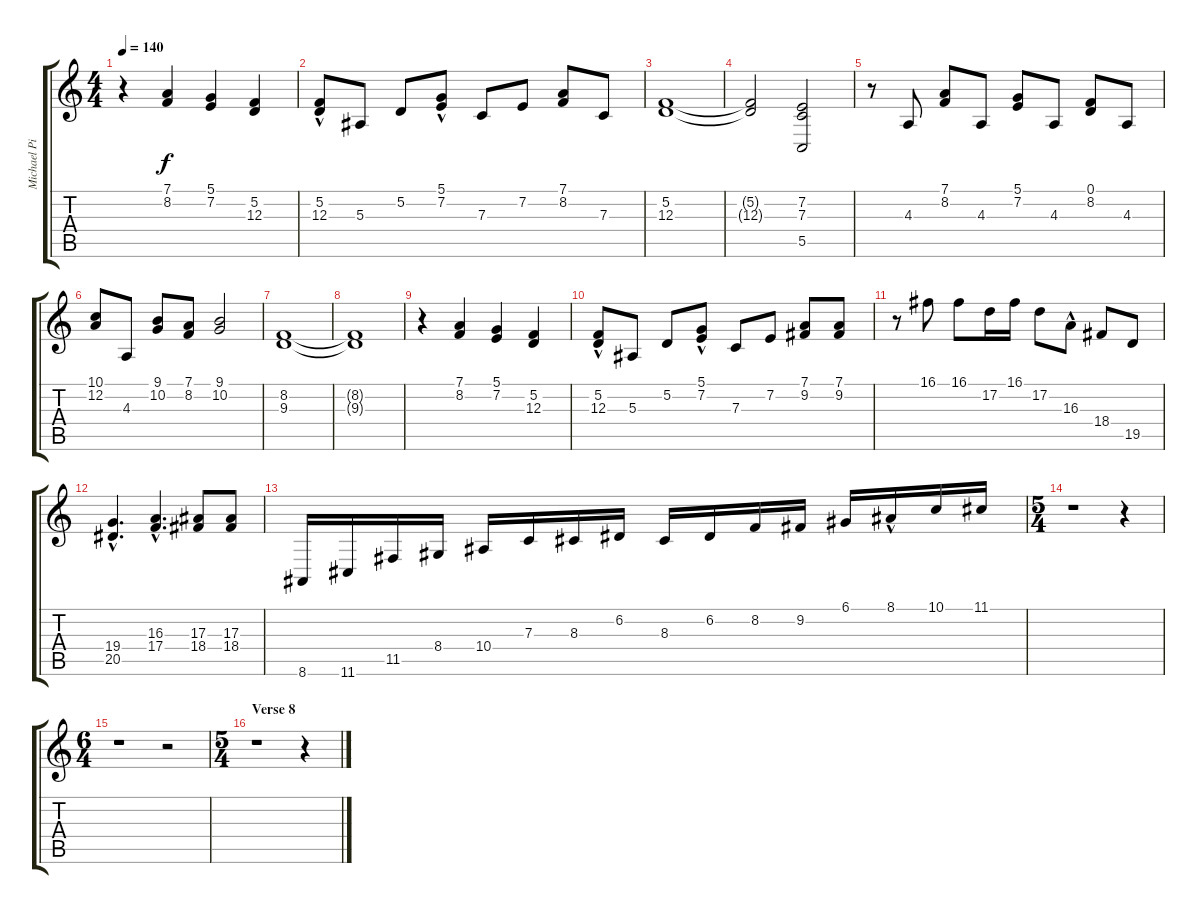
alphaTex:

\track ("Michael Pinella" "Michael Pi") {instrument acousticgrandpiano}
\staff {score tabs}
\tuning (D4 A3 F3 C3 G2 D2) {hide}
\ts (4 4)
\tempo 140
\clef g2
\ks c
r.4{dy f} (7.1 8.2).4 (5.1 7.2).4 (5.2 12.3).4 |
(5.2{hac} 12.3).8 5.3.8 5.2.8 (5.1{hac} 7.2).8 7.3.8 7.2.8 (7.1 8.2).8 7.3.8 |
(5.2 12.3).1 |
(5.2{t} 12.3{t}).2 (7.2 7.3 5.5).2 |
r.8 4.3.8 (7.1 8.2).8 4.3.8 (5.1 7.2).8 4.3.8 (0.1 8.2).8 4.3.8 |
(10.1 12.2).8 4.3.8 (9.1 10.2).8 (7.1 8.2).8 (9.1 10.2).2 |
(8.2 9.3).1 |
(8.2{t} 9.3{t}).1 |
r.4 (7.1 8.2).4 (5.1 7.2).4 (5.2 12.3).4 |
(5.2{hac} 12.3).8 5.3.8 5.2.8 (5.1{hac} 7.2).8 7.3.8 7.2.8 (7.1 9.2).8 (7.1 9.2).8 |
r.8 16.1.8 16.1.8 17.2.16 16.1.16 17.2.8 16.3{hac}.8 18.4.8 19.5.8 |
(19.4{hac} 20.5{hac}).4{d} (16.3{hac} 17.4{hac}).4{d} (17.3 18.4).8 (17.3 18.4).8 |
8.6.16 11.6.16 11.5.16 8.4.16 10.4.16 7.3.16 8.3.16 6.2.16 8.3.16 6.2.16 8.2.16 9.2.16 6.1.16 8.1{hac}.16 10.1.16 11.1.16 |
\ts (5 4)
r.1 r.4 |
\ts (6 4)
r.1 r.2 |
\ts (5 4)
\section ("" "Verse 8")
r.1 r.4
